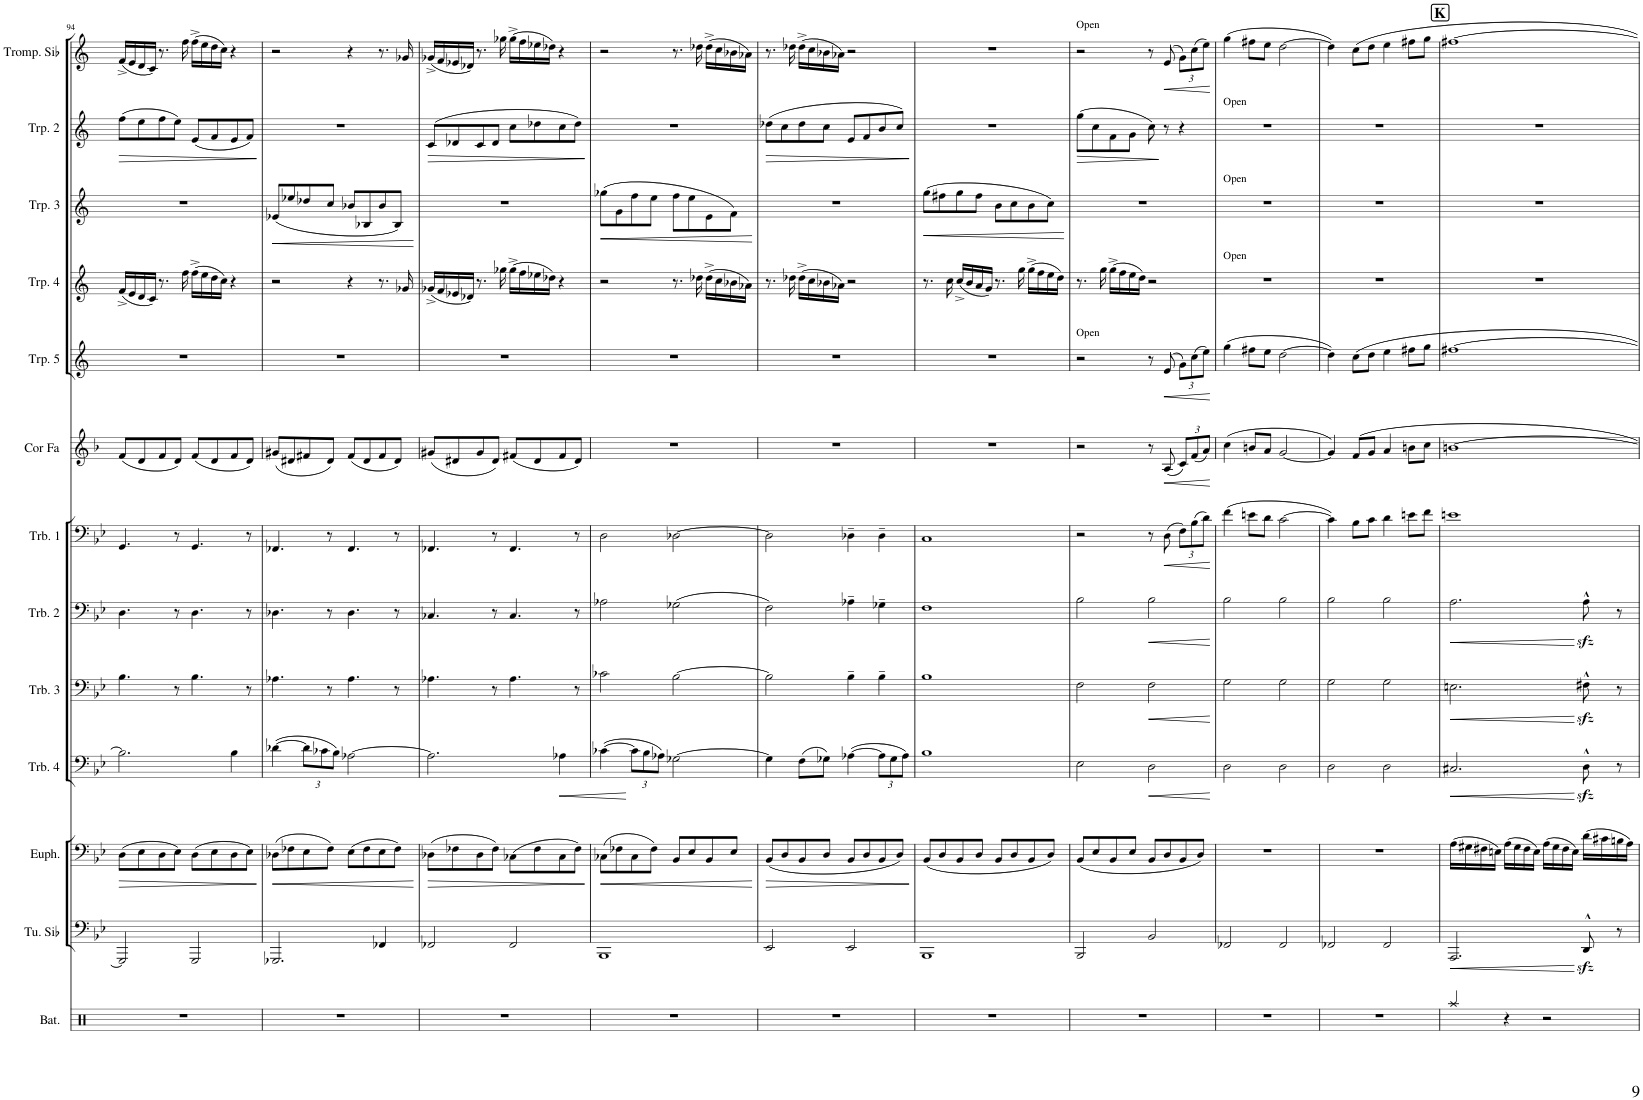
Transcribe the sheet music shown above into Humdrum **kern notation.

**kern	**kern	**dynam	**kern	**dynam	**kern	**dynam	**kern	**dynam	**kern	**dynam	**kern	**dynam	**kern	**dynam	**kern	**dynam	**kern	**kern	**dynam	**kern	**dynam	**kern	**dynam
*part13	*part12	*part12	*part11	*part11	*part10	*part10	*part9	*part9	*part8	*part8	*part7	*part7	*part6	*part6	*part5	*part5	*part4	*part3	*part3	*part2	*part2	*part1	*part1
*staff13	*staff12	*staff12	*staff11	*staff11	*staff10	*staff10	*staff9	*staff9	*staff8	*staff8	*staff7	*staff7	*staff6	*staff6	*staff5	*staff5	*staff4	*staff3	*staff3	*staff2	*staff2	*staff1	*staff1
*I"Batterie	*I"Tuba en Sib	*	*I"Euphonium	*	*I"Trombone 4	*	*I"Trombone 3	*	*I"Trombone 2	*	*I"Trombone 1	*	*I"Cor en Fa	*	*I"Trompette 5	*	*I"Trompette 4	*I"Trompette 3	*	*I"Trompette 2	*	*I"Trompette 1	*
*I'Bat.	*I'Tu. Sib	*	*I'Euph.	*	*I'Trb. 4	*	*I'Trb. 3	*	*I'Trb. 2	*	*I'Trb. 1	*	*I'Cor Fa	*	*I'Trp. 5	*	*I'Trp. 4	*I'Trp. 3	*	*I'Trp. 2	*	*I'Trp. 1	*
!!LO:PB:g=z
*clefX	*clefF4	*	*clefF4	*	*clefF4	*	*clefF4	*	*clefF4	*	*clefF4	*	*clefG2	*	*clefG2	*	*clefG2	*clefG2	*	*clefG2	*	*clefG2	*
*	*	*	*	*	*	*	*	*	*	*	*	*	*Trd4c7	*	*Trd1c2	*	*Trd1c2	*Trd1c2	*	*Trd1c2	*	*Trd1c2	*
*k[b-e-a-]	*k[b-e-]	*	*k[b-e-]	*	*k[b-e-]	*	*k[b-e-]	*	*k[b-e-]	*	*k[b-e-]	*	*k[b-]	*	*k[]	*	*k[]	*k[]	*	*k[]	*	*k[]	*
*M4/4	*M4/4	*	*M4/4	*	*M4/4	*	*M4/4	*	*M4/4	*	*M4/4	*	*M4/4	*	*M4/4	*	*M4/4	*M4/4	*	*M4/4	*	*M4/4	*
=94	=94	=94	=94	=94	=94	=94	=94	=94	=94	=94	=94	=94	=94	=94	=94	=94	=94	=94	=94	=94	=94	=94	=94
!	!	!	!	!LO:HP:b	!	!	!	!	!	!	!	!	!	!	!	!	!	!	!	!	!LO:HP:b	!	!
1r	2GGG/]	.	(8D\L	>	2.B-\]	.	4.B-\	.	4.D\	.	4.GG/	.	(8f/L	.	1r	.	(16f^/LL	1r	.	(8ff\L	>	(16f^/LL	.
.	.	.	.	.	.	.	.	.	.	.	.	.	.	.	.	.	16e/	.	.	.	.	16e/	.
.	.	.	8E-\	.	.	.	.	.	.	.	.	.	8d/	.	.	.	16d/	.	.	8ee\	.	16d/	.
.	.	.	.	.	.	.	.	.	.	.	.	.	.	.	.	.	16c/JJ)	.	.	.	.	16c/JJ)	.
.	.	.	8D\	.	.	.	.	.	.	.	.	.	8f/	.	.	.	8.r	.	.	8ff\	.	8.r	.
.	.	.	8E-\J)	.	.	.	8r	.	8r	.	8r	.	8d/J)	.	.	.	.	.	.	8ee\J)	.	.	.
.	.	.	.	.	.	.	.	.	.	.	.	.	.	.	.	.	16ff\	.	.	.	.	16ff\	.
.	2GGG/	.	(8D\L	.	.	.	4.B-\	.	4.D\	.	4.GG/	.	(8f/L	.	.	.	(16ff^\LL	.	.	(8e/L	.	(16ff^\LL	.
.	.	.	.	.	.	.	.	.	.	.	.	.	.	.	.	.	16ee\	.	.	.	.	16ee\	.
.	.	.	8E-\	.	.	.	.	.	.	.	.	.	8d/	.	.	.	16dd\	.	.	8f/	.	16dd\	.
.	.	.	.	.	.	.	.	.	.	.	.	.	.	.	.	.	16cc\JJ)	.	.	.	.	16cc\JJ)	.
.	.	.	8D\	.	4B-\	.	.	.	.	.	.	.	8f/	.	.	.	4r	.	.	8e/	.	4r	.
.	.	.	8E-\J)	.	.	.	8r	.	8r	.	8r	.	8d/J)	.	.	.	.	.	.	8f/J)	.	.	.
.	.	.	.	]	.	.	.	.	.	.	.	.	.	.	.	.	.	.	.	.	]	.	.
=95	=95	=95	=95	=95	=95	=95	=95	=95	=95	=95	=95	=95	=95	=95	=95	=95	=95	=95	=95	=95	=95	=95	=95
!	!	!	!	!LO:HP:b	!	!	!	!	!	!	!	!	!	!	!	!	!	!	!LO:HP:b	!	!	!	!
1r	2.GGG-X/	.	(8D-X\L	<	([4d-X\	.	4.A-X\	.	4.D-X\	.	4.FF-X/	.	(8g#X/L	.	1r	.	2r	(8e-X/L	<	1r	.	2r	.
.	.	.	8F-X\	.	.	.	.	.	.	.	.	.	8d#X/	.	.	.	.	8ee-X/	.	.	.	.	.
*	*	*	*	*	*Xbrackettup	*	*	*	*	*	*	*	*	*	*	*	*	*	*	*	*	*	*
.	.	.	8E-\	.	12d-\L]	.	.	.	.	.	.	.	8f#X/	.	.	.	.	8dd-X/	.	.	.	.	.
.	.	.	.	.	12c-X\	.	.	.	.	.	.	.	.	.	.	.	.	.	.	.	.	.	.
.	.	.	8F-\J)	.	.	.	8r	.	8r	.	8r	.	8d#/J)	.	.	.	.	8cc/J	.	.	.	.	.
.	.	.	.	.	12B-\J)	.	.	.	.	.	.	.	.	.	.	.	.	.	.	.	.	.	.
.	.	.	(8E-\L	.	[2A-X\	.	4.A-\	.	4.D-\	.	4.FF-/	.	(8f#/L	.	.	.	4r	8b-X/L	.	.	.	4r	.
.	.	.	8F-\	.	.	.	.	.	.	.	.	.	8d#/	.	.	.	.	8B-X/	.	.	.	.	.
.	4FF-X/	.	8E-\	.	.	.	.	.	.	.	.	.	8f#/	.	.	.	8.r	8b-/	.	.	.	8.r	.
.	.	.	8F-\J)	.	.	.	8r	.	8r	.	8r	.	8d#/J)	.	.	.	.	8B-/J)	.	.	.	.	.
.	.	.	.	.	.	.	.	.	.	.	.	.	.	.	.	.	16g-X/	.	.	.	.	16g-X/	.
.	.	.	.	[	.	.	.	.	.	.	.	.	.	.	.	.	.	.	[	.	.	.	.
=96	=96	=96	=96	=96	=96	=96	=96	=96	=96	=96	=96	=96	=96	=96	=96	=96	=96	=96	=96	=96	=96	=96	=96
!	!	!	!	!LO:HP:b	!	!	!	!	!	!	!	!	!	!	!	!	!	!	!	!	!LO:HP:b	!	!
1r	2FF-X/	.	(8D-X\L	>	2.A-\]	.	4.A-X\	.	4.C-X/	.	4.FF-X/	.	(8g#X/L	.	1r	.	(16g-X^/LL	1r	.	(8c/L	>	(16g-X^/LL	.
.	.	.	.	.	.	.	.	.	.	.	.	.	.	.	.	.	16f/	.	.	.	.	16f/	.
.	.	.	8F-X\	.	.	.	.	.	.	.	.	.	8d#X/	.	.	.	16e-X/	.	.	8d-X/	.	16e-X/	.
.	.	.	.	.	.	.	.	.	.	.	.	.	.	.	.	.	16d-X/JJ)	.	.	.	.	16d-X/JJ)	.
.	.	.	8D-\	.	.	.	.	.	.	.	.	.	8g#/	.	.	.	8.r	.	.	8c/	.	8.r	.
.	.	.	8F-\J)	.	.	.	8r	.	8r	.	8r	.	8d#/J)	.	.	.	.	.	.	8d-/J	.	.	.
.	.	.	.	.	.	.	.	.	.	.	.	.	.	.	.	.	16gg-X\	.	.	.	.	16gg-X\	.
.	2FF-/	.	(8C-X\L	.	.	.	4.A-\	.	4.C-/	.	4.FF-/	.	(8f#X/L	.	.	.	(16gg-^\LL	.	.	8cc\L	.	(16gg-^\LL	.
.	.	.	.	.	.	.	.	.	.	.	.	.	.	.	.	.	16ff\	.	.	.	.	16ff\	.
.	.	.	8F-\	.	.	.	.	.	.	.	.	.	8d#/	.	.	.	16ee-X\	.	.	8dd-X\	.	16ee-X\	.
.	.	.	.	.	.	.	.	.	.	.	.	.	.	.	.	.	16dd-X\JJ)	.	.	.	.	16dd-X\JJ)	.
!	!	!	!	!	!	!LO:HP:b	!	!	!	!	!	!	!	!	!	!	!	!	!	!	!	!	!
.	.	.	8C-\	.	4A-X\	<	.	.	.	.	.	.	8f#/	.	.	.	4r	.	.	8cc\	.	4r	.
.	.	.	8F-\J)	.	.	.	8r	.	8r	.	8r	.	8d#/J)	.	.	.	.	.	.	8dd-\J)	.	.	.
.	.	.	.	]	.	.	.	.	.	.	.	.	.	.	.	.	.	.	.	.	]	.	.
=97	=97	=97	=97	=97	=97	=97	=97	=97	=97	=97	=97	=97	=97	=97	=97	=97	=97	=97	=97	=97	=97	=97	=97
!	!	!	!	!LO:HP:b	!	!	!	!	!	!	!	!	!	!	!	!	!	!	!LO:HP:b	!	!	!	!
1r	1BBB-	.	(8C-X\L	<	([4c-X\	.	2c-X\	.	2A-X\	.	2D\	.	1r	.	1r	.	2r	(8gg-X\L	<	1r	.	2r	.
.	.	.	8F-X\	.	.	.	.	.	.	.	.	.	.	.	.	.	.	8g\	.	.	.	.	.
.	.	.	8C-\	.	12c-\L]	[	.	.	.	.	.	.	.	.	.	.	.	8ff\	.	.	.	.	.
.	.	.	.	.	12B-\	.	.	.	.	.	.	.	.	.	.	.	.	.	.	.	.	.	.
.	.	.	8F-\J)	.	.	.	.	.	.	.	.	.	.	.	.	.	.	8ee\J	.	.	.	.	.
.	.	.	.	.	12A-X\J)	.	.	.	.	.	.	.	.	.	.	.	.	.	.	.	.	.	.
.	.	.	8BB-/L	.	[2G-X\	.	[2B-\	.	(2G-X\	.	[2D-X\	.	.	.	.	.	8.r	8ff\L	.	.	.	8.r	.
.	.	.	8E-/	.	.	.	.	.	.	.	.	.	.	.	.	.	.	8ee\	.	.	.	.	.
.	.	.	.	.	.	.	.	.	.	.	.	.	.	.	.	.	16dd-X\	.	.	.	.	16dd-X\	.
.	.	.	8BB-/	.	.	.	.	.	.	.	.	.	.	.	.	.	(16dd-^\LL	8e\	.	.	.	(16dd-^\LL	.
.	.	.	.	.	.	.	.	.	.	.	.	.	.	.	.	.	16cc\	.	.	.	.	16cc\	.
.	.	.	8E-/J	.	.	.	.	.	.	.	.	.	.	.	.	.	16b-X\	8f\J)	.	.	.	16b-X\	.
.	.	.	.	.	.	.	.	.	.	.	.	.	.	.	.	.	16a-X\JJ)	.	.	.	.	16a-X\JJ)	.
.	.	.	.	[	.	.	.	.	.	.	.	.	.	.	.	.	.	.	[	.	.	.	.
=98	=98	=98	=98	=98	=98	=98	=98	=98	=98	=98	=98	=98	=98	=98	=98	=98	=98	=98	=98	=98	=98	=98	=98
!	!	!	!	!LO:HP:b	!	!	!	!	!	!	!	!	!	!	!	!	!	!	!	!	!LO:HP:b	!	!
1r	2EE-/	.	(8BB-/L	>	4G-\]	.	2B-\]	.	2F\)	.	2D-\]	.	1r	.	1r	.	8.r	1r	.	(8dd-X\L	>	8.r	.
.	.	.	8D/	.	.	.	.	.	.	.	.	.	.	.	.	.	.	.	.	8cc\	.	.	.
.	.	.	.	.	.	.	.	.	.	.	.	.	.	.	.	.	16dd-X\	.	.	.	.	16dd-X\	.
.	.	.	8BB-/	.	(8F\L	.	.	.	.	.	.	.	.	.	.	.	(16dd-^\LL	.	.	8dd-\	.	(16dd-^\LL	.
.	.	.	.	.	.	.	.	.	.	.	.	.	.	.	.	.	16cc\	.	.	.	.	16cc\	.
.	.	.	8D/J	.	8G-X\J)	.	.	.	.	.	.	.	.	.	.	.	16b-X\	.	.	8cc\J	.	16b-X\	.
.	.	.	.	.	.	.	.	.	.	.	.	.	.	.	.	.	16a-X\JJ)	.	.	.	.	16a-X\JJ)	.
.	2EE-/	.	8BB-/L	.	([4A-X\	.	4B-~\	.	4A-X~\	.	4D-X~\	.	.	.	.	.	2r	.	.	8e/L	.	2r	.
.	.	.	8D/	.	.	.	.	.	.	.	.	.	.	.	.	.	.	.	.	8f/	.	.	.
.	.	.	8BB-/	.	12A-\L]	.	4B-~\	.	4G-X~\	.	4D-~\	.	.	.	.	.	.	.	.	8b/	.	.	.
.	.	.	.	.	12G-\	.	.	.	.	.	.	.	.	.	.	.	.	.	.	.	.	.	.
.	.	.	8D/J)	.	.	.	.	.	.	.	.	.	.	.	.	.	.	.	.	8cc/J)	.	.	.
.	.	.	.	.	12A-\J)	.	.	.	.	.	.	.	.	.	.	.	.	.	.	.	.	.	.
.	.	.	.	]	.	.	.	.	.	.	.	.	.	.	.	.	.	.	.	.	]	.	.
=99	=99	=99	=99	=99	=99	=99	=99	=99	=99	=99	=99	=99	=99	=99	=99	=99	=99	=99	=99	=99	=99	=99	=99
!	!	!	!	!	!	!	!	!	!	!	!	!	!	!	!	!	!	!	!LO:HP:b	!	!	!	!
1r	1BBB-	.	(8BB-/L	.	1B-	.	1B-	.	1F	.	1C	.	1r	.	1r	.	8.r	(8gg\L	<	1r	.	1r	.
.	.	.	8D/	.	.	.	.	.	.	.	.	.	.	.	.	.	.	8ff#X\	.	.	.	.	.
.	.	.	.	.	.	.	.	.	.	.	.	.	.	.	.	.	16cc\	.	.	.	.	.	.
.	.	.	8BB-/	.	.	.	.	.	.	.	.	.	.	.	.	.	(16cc^/LL	8gg\	.	.	.	.	.
.	.	.	.	.	.	.	.	.	.	.	.	.	.	.	.	.	16b/	.	.	.	.	.	.
.	.	.	8D/J	.	.	.	.	.	.	.	.	.	.	.	.	.	16a/	8ff#\J	.	.	.	.	.
.	.	.	.	.	.	.	.	.	.	.	.	.	.	.	.	.	16g/JJ)	.	.	.	.	.	.
.	.	.	8BB-/L	.	.	.	.	.	.	.	.	.	.	.	.	.	8.r	8b\L	.	.	.	.	.
.	.	.	8D/	.	.	.	.	.	.	.	.	.	.	.	.	.	.	8cc\	.	.	.	.	.
.	.	.	.	.	.	.	.	.	.	.	.	.	.	.	.	.	16gg\	.	.	.	.	.	.
.	.	.	8BB-/	.	.	.	.	.	.	.	.	.	.	.	.	.	(16gg^\LL	8b\	.	.	.	.	.
.	.	.	.	.	.	.	.	.	.	.	.	.	.	.	.	.	16ff\	.	.	.	.	.	.
.	.	.	8D/J)	.	.	.	.	.	.	.	.	.	.	.	.	.	16ee\	8cc\J)	.	.	.	.	.
.	.	.	.	.	.	.	.	.	.	.	.	.	.	.	.	.	16dd\JJ)	.	.	.	.	.	.
.	.	.	.	.	.	.	.	.	.	.	.	.	.	.	.	.	.	.	[	.	.	.	.
=100	=100	=100	=100	=100	=100	=100	=100	=100	=100	=100	=100	=100	=100	=100	=100	=100	=100	=100	=100	=100	=100	=100	=100
!	!	!	!	!	!	!	!	!	!	!	!	!	!	!	!	!	!	!	!	!	!	!LO:TX:a:t=Open	!
!	!	!	!	!	!	!	!	!	!	!	!	!	!	!	!LO:TX:a:t=Open	!	!	!	!	!	!	!	!
!	!	!	!	!	!	!	!	!	!	!	!	!	!	!	!	!	!	!	!	!	!LO:HP:b	!	!
1r	2BBB-/	.	(8BB-/L	.	2E-\	.	2F\	.	2B-\	.	2r	.	2r	.	2r	.	8.r	1r	.	(8gg\L	>	2r	.
.	.	.	8E-/	.	.	.	.	.	.	.	.	.	.	.	.	.	.	.	.	8cc\	.	.	.
.	.	.	.	.	.	.	.	.	.	.	.	.	.	.	.	.	16gg\	.	.	.	.	.	.
.	.	.	8BB-/	.	.	.	.	.	.	.	.	.	.	.	.	.	(16gg^\LL	.	.	8f\	.	.	.
.	.	.	.	.	.	.	.	.	.	.	.	.	.	.	.	.	16ff\	.	.	.	.	.	.
.	.	.	8E-/J	.	.	.	.	.	.	.	.	.	.	.	.	.	16ee\	.	.	8g\J	.	.	.
.	.	.	.	.	.	.	.	.	.	.	.	.	.	.	.	.	16dd\JJ)	.	.	.	.	.	.
!	!	!	!	!	!	!LO:HP:b	!	!LO:HP:b	!	!LO:HP:b	!	!	!	!	!	!	!	!	!	!	!	!	!
.	2BB-/	.	8BB-/L	.	2D\	<	2F\	<	2B-\	<	8r	.	8r	.	8r	.	2r	.	.	8cc\)	.	8r	.
!	!	!	!	!	!	!	!	!	!	!	!	!LO:HP:b	!	!LO:HP:b	!	!LO:HP:b	!	!	!	!	!	!	!LO:HP:b
.	.	.	8D/	.	.	.	.	.	.	.	(8D\	<	(8A/	<	(8e/	<	.	.	.	8r	]	(8e/	<
*	*	*	*	*	*	*	*	*	*	*	*Xbrackettup	*	*Xbrackettup	*	*Xbrackettup	*	*	*	*	*	*	*Xbrackettup	*
.	.	.	8BB-/	.	.	.	.	.	.	.	12F\L)	.	12c/L)	.	12g\L)	.	.	.	.	4r	.	12g\L)	.
.	.	.	.	.	.	.	.	.	.	.	(12B-\	.	(12f/	.	(12cc\	.	.	.	.	.	.	(12cc\	.
.	.	.	8D/J)	.	.	.	.	.	.	.	.	.	.	.	.	.	.	.	.	.	.	.	.
.	.	.	.	.	.	.	.	.	.	.	12d\J)	.	12a/J)	.	12ee\J)	.	.	.	.	.	.	12ee\J)	.
.	.	.	.	.	.	[	.	[	.	[	.	[	.	[	.	[	.	.	.	.	.	.	[
=101	=101	=101	=101	=101	=101	=101	=101	=101	=101	=101	=101	=101	=101	=101	=101	=101	=101	=101	=101	=101	=101	=101	=101
!	!	!	!	!	!	!	!	!	!	!	!	!	!	!	!	!	!	!	!	!LO:TX:a:t=Open	!	!	!
!	!	!	!	!	!	!	!	!	!	!	!	!	!	!	!	!	!	!LO:TX:a:t=Open	!	!	!	!	!
!	!	!	!	!	!	!	!	!	!	!	!	!	!	!	!	!	!LO:TX:a:t=Open	!	!	!	!	!	!
1r	2FF-X/	.	1r	.	2D\	.	2G\	.	2B-\	.	(4f\	.	(4cc\	.	(4gg\	.	1r	1r	.	1r	.	(4gg\	.
.	.	.	.	.	.	.	.	.	.	.	8en\L	.	8bn/L	.	8ff#X\L	.	.	.	.	.	.	8ff#X\L	.
.	.	.	.	.	.	.	.	.	.	.	8d\J	.	8a/J	.	8ee\J	.	.	.	.	.	.	8ee\J	.
.	2FF-/	.	.	.	2D\	.	2G\	.	2B-\	.	[2c\	.	[2g/	.	[2dd\	.	.	.	.	.	.	[2dd\	.
=102	=102	=102	=102	=102	=102	=102	=102	=102	=102	=102	=102	=102	=102	=102	=102	=102	=102	=102	=102	=102	=102	=102	=102
1r	2FF-X/	.	1r	.	2D\	.	2G\	.	2B-\	.	4c\])	.	4g/])	.	4dd\])	.	1r	1r	.	1r	.	4dd\])	.
.	.	.	.	.	.	.	.	.	.	.	8B-\L	.	8f/L	.	8cc\L	.	.	.	.	.	.	8cc\L	.
.	.	.	.	.	.	.	.	.	.	.	8c\J	.	8g/J	.	8dd\J	.	.	.	.	.	.	8dd\J	.
.	2FF-/	.	.	.	2D\	.	2G\	.	2B-\	.	4d\	.	4a/	.	4ee\	.	.	.	.	.	.	4ee\	.
.	.	.	.	.	.	.	.	.	.	.	8en\L	.	8bn\L	.	8ff#X\L	.	.	.	.	.	.	8ff#X\L	.
.	.	.	.	.	.	.	.	.	.	.	8f\J	.	8cc\J	.	8gg\J	.	.	.	.	.	.	8gg\J	.
!!LO:REH:place=s1:a:B:cj:fs=14:t=K
=103	=103	=103	=103	=103	=103	=103	=103	=103	=103	=103	=103	=103	=103	=103	=103	=103	=103	=103	=103	=103	=103	=103	=103
!	!	!LO:HP:b	!	!	!	!LO:HP:b	!	!LO:HP:b	!	!LO:HP:b	!	!	!	!	!	!	!	!	!	!	!	!	!
4Raa/	2.AAA/	<	(16A\LL	.	2.C#X/	<	2.En\	<	2.A\	<	1en	.	[1bn	.	[1ff#X	.	1r	1r	.	1r	.	[1ff#X	.
.	.	.	16G#X\	.	.	.	.	.	.	.	.	.	.	.	.	.	.	.	.	.	.	.	.
.	.	.	16F#X\	.	.	.	.	.	.	.	.	.	.	.	.	.	.	.	.	.	.	.	.
.	.	.	16En\JJ)	.	.	.	.	.	.	.	.	.	.	.	.	.	.	.	.	.	.	.	.
4r	.	.	(16A\LL	.	.	.	.	.	.	.	.	.	.	.	.	.	.	.	.	.	.	.	.
.	.	.	16G#\	.	.	.	.	.	.	.	.	.	.	.	.	.	.	.	.	.	.	.	.
.	.	.	16F#\	.	.	.	.	.	.	.	.	.	.	.	.	.	.	.	.	.	.	.	.
.	.	.	16E\JJ)	.	.	.	.	.	.	.	.	.	.	.	.	.	.	.	.	.	.	.	.
2r	.	.	(16A\LL	.	.	.	.	.	.	.	.	.	.	.	.	.	.	.	.	.	.	.	.
.	.	.	16G#\	.	.	.	.	.	.	.	.	.	.	.	.	.	.	.	.	.	.	.	.
.	.	.	16F#\	.	.	.	.	.	.	.	.	.	.	.	.	.	.	.	.	.	.	.	.
.	.	.	16E\JJ)	.	.	.	.	.	.	.	.	.	.	.	.	.	.	.	.	.	.	.	.
.	8DDzz<^^/	[	(16d\LL	.	8Dzz<^^\	[	8F#Xzz<^^\	[	8Azz<^^\	[	.	.	.	.	.	.	.	.	.	.	.	.	.
.	.	.	16c#X\	.	.	.	.	.	.	.	.	.	.	.	.	.	.	.	.	.	.	.	.
.	8r	.	16Bn\	.	8r	.	8r	.	8r	.	.	.	.	.	.	.	.	.	.	.	.	.	.
.	.	.	16A\JJ)	.	.	.	.	.	.	.	.	.	.	.	.	.	.	.	.	.	.	.	.
=	=	=	=	=	=	=	=	=	=	=	=	=	=	=	=	=	=	=	=	=	=	=	=
*-	*-	*-	*-	*-	*-	*-	*-	*-	*-	*-	*-	*-	*-	*-	*-	*-	*-	*-	*-	*-	*-	*-	*-
